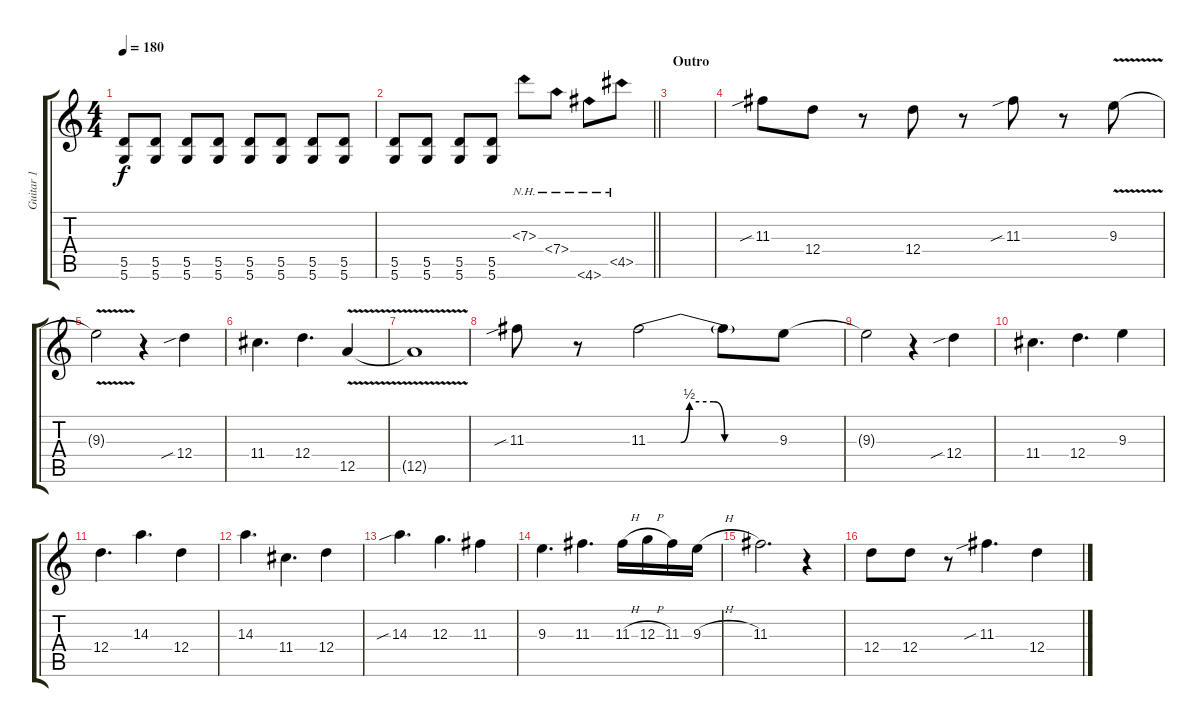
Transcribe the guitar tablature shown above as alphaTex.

\track ("Guitar 1" "Guitar 1") {instrument distortionguitar}
\staff {score tabs}
\tuning (E4 B3 G3 D3 A2 D2) {hide}
\ts (4 4)
\tempo 180
\clef g2
\ks c
(5.5 5.6).8{dy f} (5.5 5.6).8 (5.5 5.6).8 (5.5 5.6).8 (5.5 5.6).8 (5.5 5.6).8 (5.5 5.6).8 (5.5 5.6).8 |
\barLineRight lightlight
(5.5 5.6).8 (5.5 5.6).8 (5.5 5.6).8 (5.5 5.6).8 7.3{nh}.8 7.4{nh}.8 4.6{nh}.8 4.5{nh}.8 |
\section ("" "Outro")
|
11.3{sib}.8{volume 10 balance 4 instrument overdrivenguitar} 12.4.8 r.8 12.4.8 r.8 11.3{sib}.8 r.8 9.3{v}.8 |
9.3{t}.2 r.4 12.4{sib}.4 |
11.4.4{d} 12.4.4{d} 12.5{v}.4 |
12.5{t}.1 |
11.3{sib}.8 r.8 11.3{be (custom 0 0 15 0 19 2 30 2 35 0 60 0)}.2 11.3{t}.8 9.3.8 |
9.3{t}.2 r.4 12.4{sib}.4 |
11.4.4{d} 12.4.4{d} 9.3.4 |
12.4.4{d} 14.3.4{d} 12.4.4 |
14.3.4{d} 11.4.4{d} 12.4.4 |
14.3{sib}.4{d} 12.3.4{d} 11.3.4 |
9.3.4{d} 11.3.4{d} 11.3{h}.16 12.3{h}.16 11.3.16 9.3{h}.16 |
11.3.2{d} r.4 |
12.4.8 12.4.8 r.8 11.3{sib}.4{d} 12.4.4
